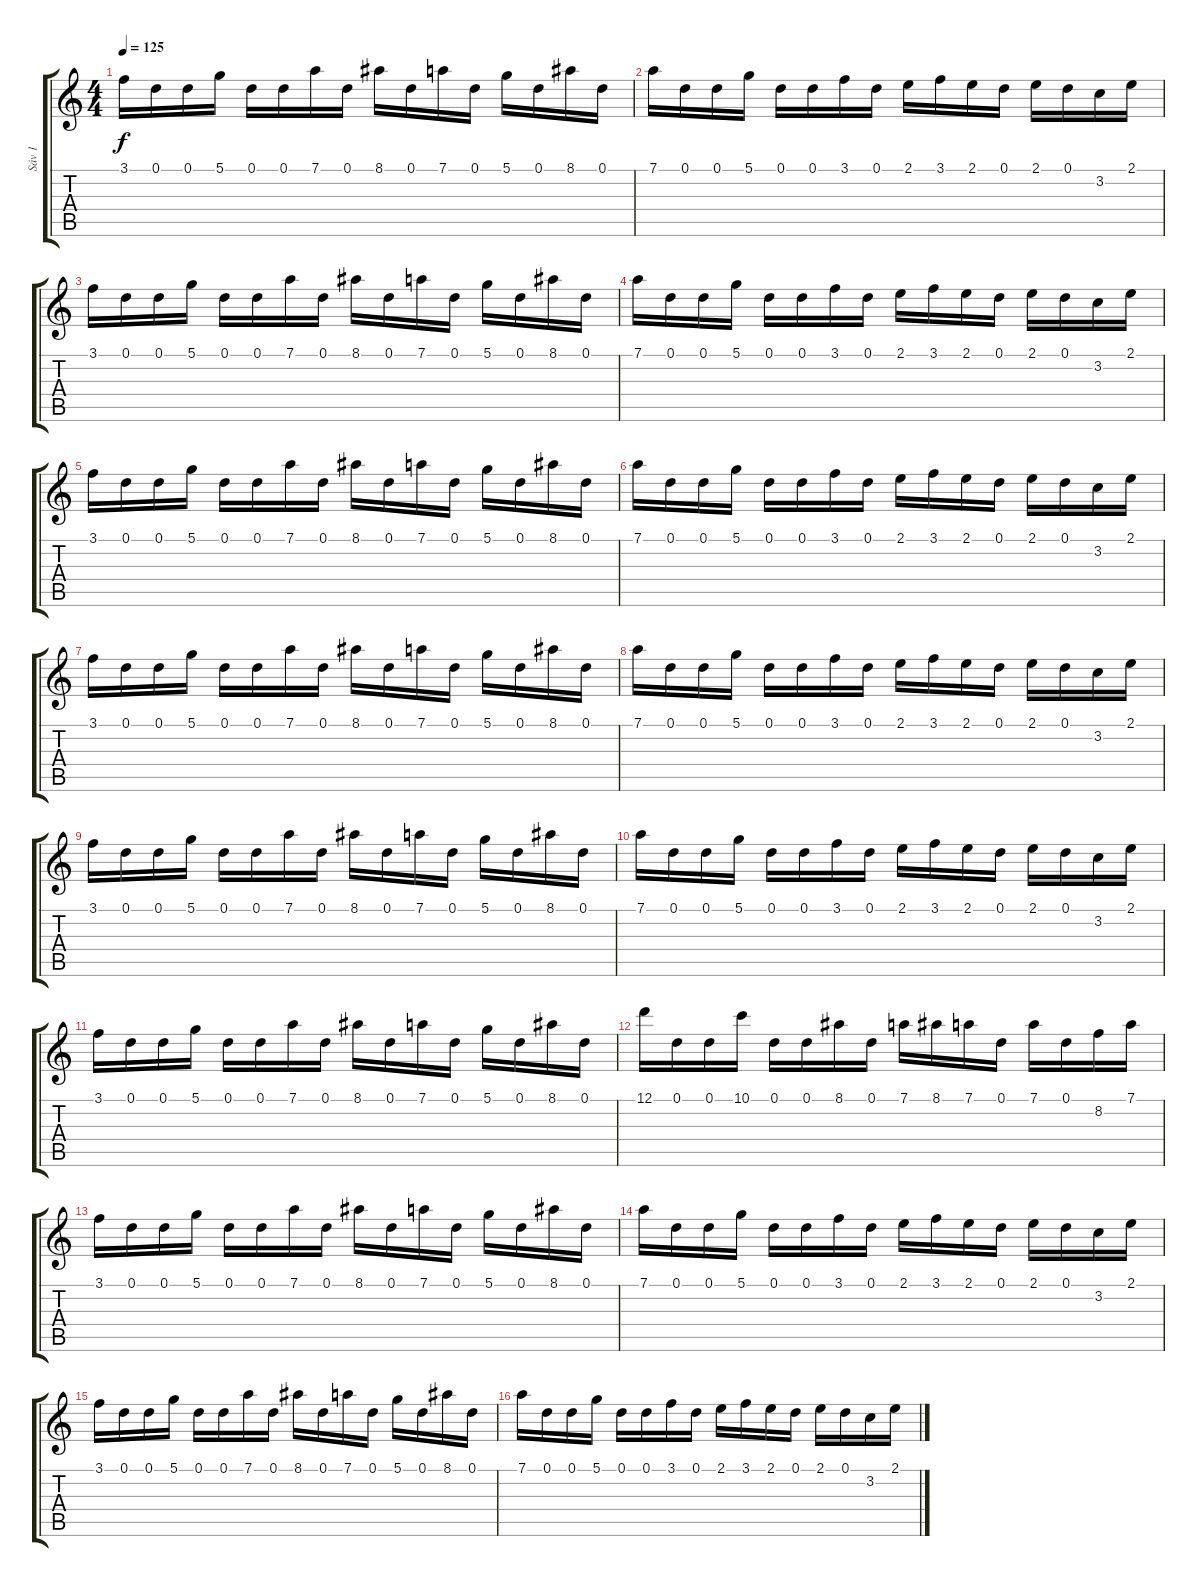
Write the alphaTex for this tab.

\track ("Sáv 1" "Sáv 1") {instrument distortionguitar}
\staff {score tabs}
\tuning (D4 A3 F3 C3 G2 D2) {hide}
\ts (4 4)
\tempo 125
\clef g2
\ks c
3.1.16{dy f} 0.1.16 0.1.16 5.1.16 0.1.16 0.1.16 7.1.16 0.1.16 8.1.16 0.1.16 7.1.16 0.1.16 5.1.16 0.1.16 8.1.16 0.1.16 |
7.1.16 0.1.16 0.1.16 5.1.16 0.1.16 0.1.16 3.1.16 0.1.16 2.1.16 3.1.16 2.1.16 0.1.16 2.1.16 0.1.16 3.2.16 2.1.16 |
3.1.16 0.1.16 0.1.16 5.1.16 0.1.16 0.1.16 7.1.16 0.1.16 8.1.16 0.1.16 7.1.16 0.1.16 5.1.16 0.1.16 8.1.16 0.1.16 |
7.1.16 0.1.16 0.1.16 5.1.16 0.1.16 0.1.16 3.1.16 0.1.16 2.1.16 3.1.16 2.1.16 0.1.16 2.1.16 0.1.16 3.2.16 2.1.16 |
3.1.16 0.1.16 0.1.16 5.1.16 0.1.16 0.1.16 7.1.16 0.1.16 8.1.16 0.1.16 7.1.16 0.1.16 5.1.16 0.1.16 8.1.16 0.1.16 |
7.1.16 0.1.16 0.1.16 5.1.16 0.1.16 0.1.16 3.1.16 0.1.16 2.1.16 3.1.16 2.1.16 0.1.16 2.1.16 0.1.16 3.2.16 2.1.16 |
3.1.16 0.1.16 0.1.16 5.1.16 0.1.16 0.1.16 7.1.16 0.1.16 8.1.16 0.1.16 7.1.16 0.1.16 5.1.16 0.1.16 8.1.16 0.1.16 |
7.1.16 0.1.16 0.1.16 5.1.16 0.1.16 0.1.16 3.1.16 0.1.16 2.1.16 3.1.16 2.1.16 0.1.16 2.1.16 0.1.16 3.2.16 2.1.16 |
3.1.16 0.1.16 0.1.16 5.1.16 0.1.16 0.1.16 7.1.16 0.1.16 8.1.16 0.1.16 7.1.16 0.1.16 5.1.16 0.1.16 8.1.16 0.1.16 |
7.1.16 0.1.16 0.1.16 5.1.16 0.1.16 0.1.16 3.1.16 0.1.16 2.1.16 3.1.16 2.1.16 0.1.16 2.1.16 0.1.16 3.2.16 2.1.16 |
3.1.16 0.1.16 0.1.16 5.1.16 0.1.16 0.1.16 7.1.16 0.1.16 8.1.16 0.1.16 7.1.16 0.1.16 5.1.16 0.1.16 8.1.16 0.1.16 |
12.1.16 0.1.16 0.1.16 10.1.16 0.1.16 0.1.16 8.1.16 0.1.16 7.1.16 8.1.16 7.1.16 0.1.16 7.1.16 0.1.16 8.2.16 7.1.16 |
3.1.16 0.1.16 0.1.16 5.1.16 0.1.16 0.1.16 7.1.16 0.1.16 8.1.16 0.1.16 7.1.16 0.1.16 5.1.16 0.1.16 8.1.16 0.1.16 |
7.1.16 0.1.16 0.1.16 5.1.16 0.1.16 0.1.16 3.1.16 0.1.16 2.1.16 3.1.16 2.1.16 0.1.16 2.1.16 0.1.16 3.2.16 2.1.16 |
3.1.16 0.1.16 0.1.16 5.1.16 0.1.16 0.1.16 7.1.16 0.1.16 8.1.16 0.1.16 7.1.16 0.1.16 5.1.16 0.1.16 8.1.16 0.1.16 |
7.1.16 0.1.16 0.1.16 5.1.16 0.1.16 0.1.16 3.1.16 0.1.16 2.1.16 3.1.16 2.1.16 0.1.16 2.1.16 0.1.16 3.2.16 2.1.16
